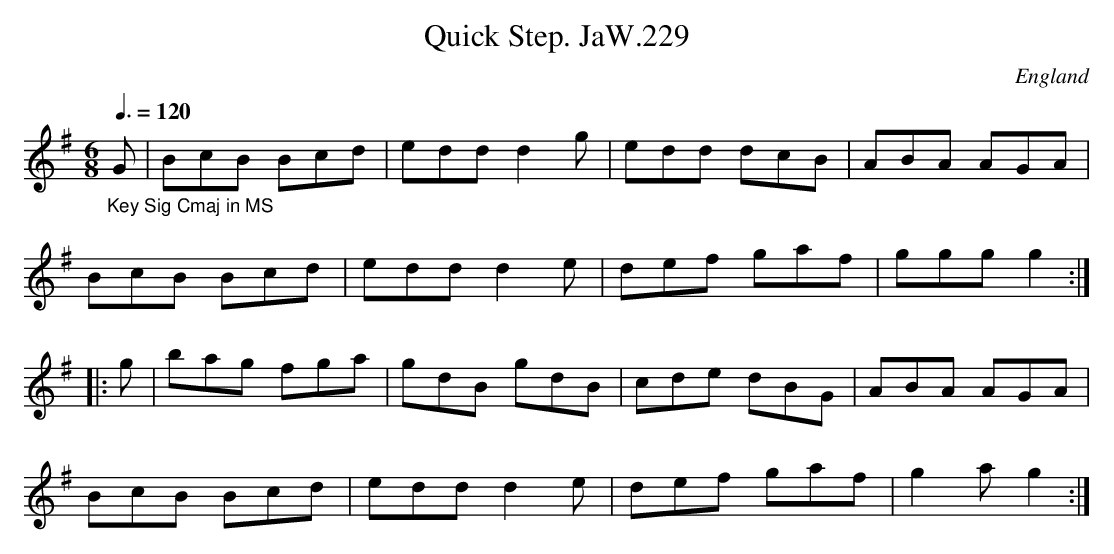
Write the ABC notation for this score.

X:1
T:Quick Step. JaW.229
M:6/8
L:1/8
Q:3/8=120
O:England
K:G major
"_Key Sig Cmaj in MS"G|BcB Bcd|edd d2g|edd dcB|ABA AGA|!
BcB Bcd|edd d2e|def gaf|ggg g2:|!
|:g|bag fga|gdB gdB|cde dBG|ABA AGA|!
BcB Bcd|edd d2e|def gaf|g2a g2:|
